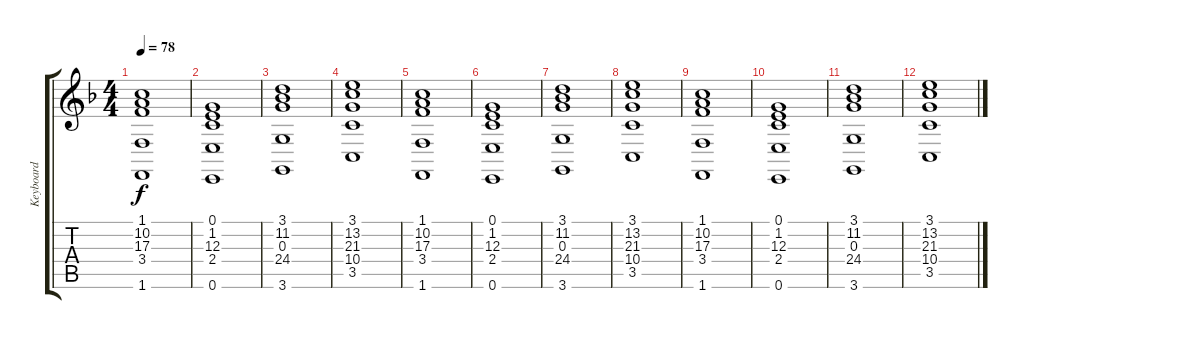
\track ("Keyboard" "Keyboard") {instrument electricgrandpiano}
\staff {score tabs}
\tuning (E4 B3 G3 D3 A2 E2) {hide}
\ts (4 4)
\tempo 78
\clef g2
\ks dminor
(1.1 10.2 17.3 3.4 1.6).1{dy f} |
(0.1 1.2 12.3 2.4 0.6).1 |
(3.1 11.2 0.3 24.4 3.6).1 |
(3.1 13.2 21.3 10.4 3.5).1 |
(1.1 10.2 17.3 3.4 1.6).1 |
(0.1 1.2 12.3 2.4 0.6).1 |
(3.1 11.2 0.3 24.4 3.6).1 |
(3.1 13.2 21.3 10.4 3.5).1 |
(1.1 10.2 17.3 3.4 1.6).1 |
(0.1 1.2 12.3 2.4 0.6).1 |
(3.1 11.2 0.3 24.4 3.6).1 |
(3.1 13.2 21.3 10.4 3.5).1
